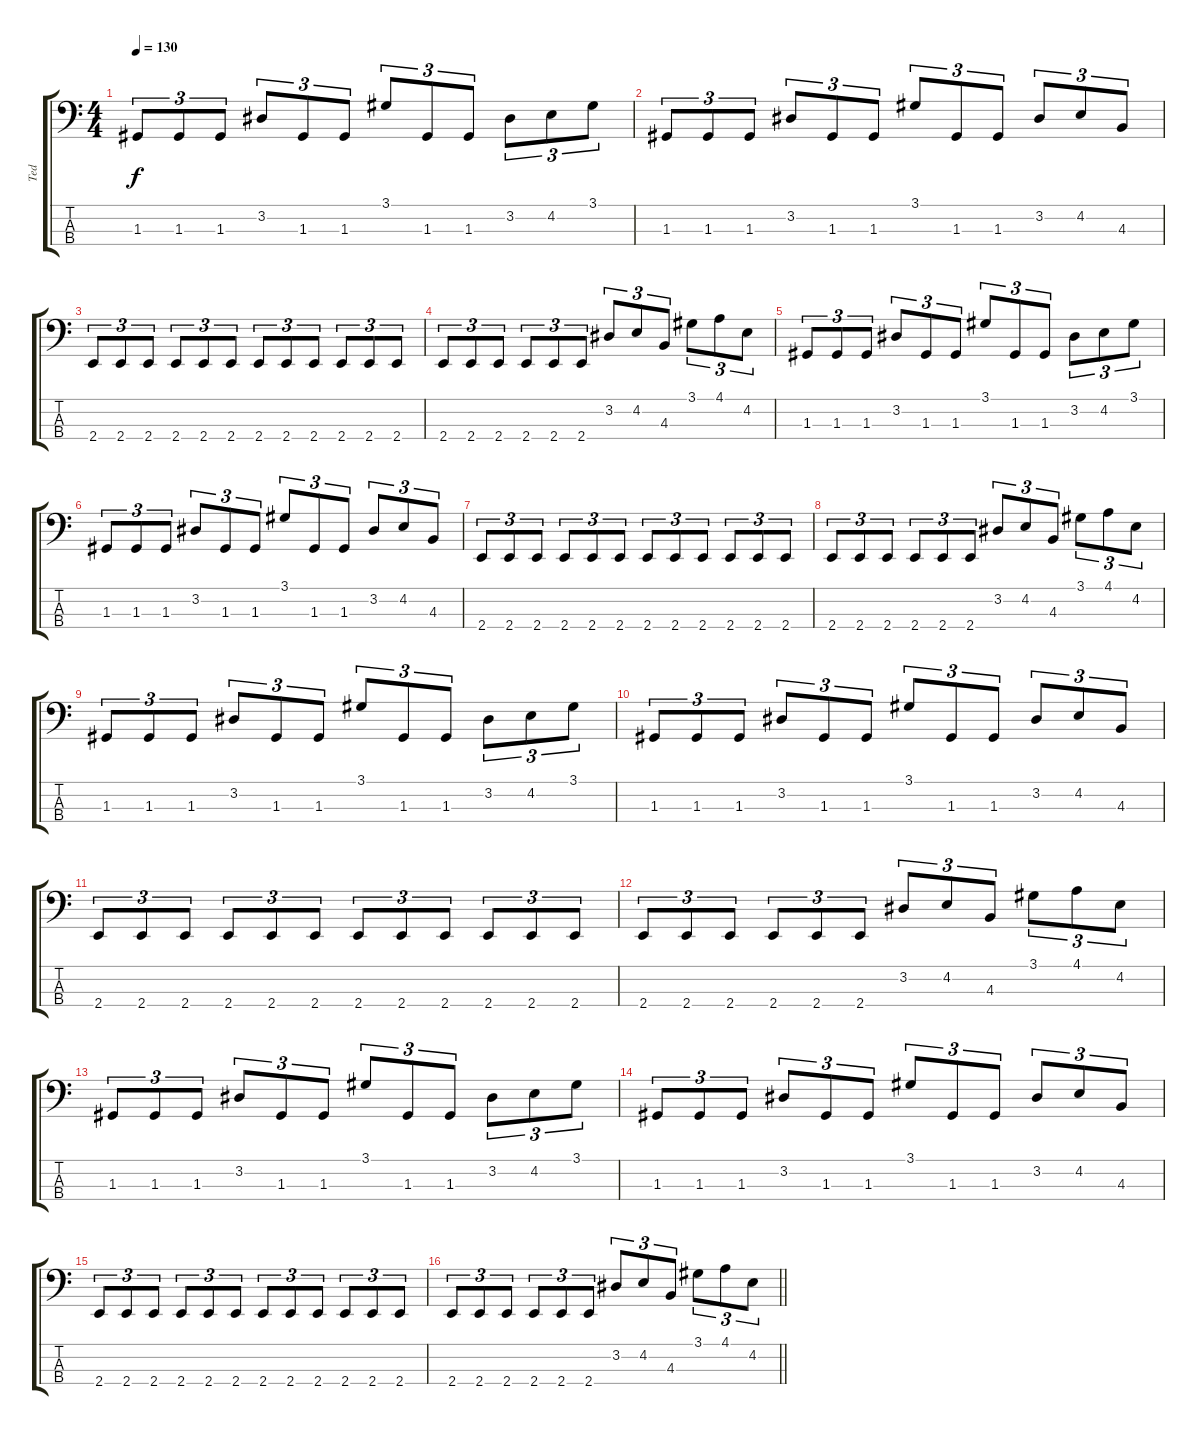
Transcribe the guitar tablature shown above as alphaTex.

\track ("Ted" "Ted") {instrument electricbassfinger}
\staff {score tabs}
\tuning (F2 C2 G1 D1) {hide}
\ts (4 4)
\tempo 130
\clef f4
\ks c
1.3.8{tu (3 2) dy f} 1.3.8{tu (3 2)} 1.3.8{tu (3 2)} 3.2.8{tu (3 2)} 1.3.8{tu (3 2)} 1.3.8{tu (3 2)} 3.1.8{tu (3 2)} 1.3.8{tu (3 2)} 1.3.8{tu (3 2)} 3.2.8{tu (3 2)} 4.2.8{tu (3 2)} 3.1.8{tu (3 2)} |
1.3.8{tu (3 2)} 1.3.8{tu (3 2)} 1.3.8{tu (3 2)} 3.2.8{tu (3 2)} 1.3.8{tu (3 2)} 1.3.8{tu (3 2)} 3.1.8{tu (3 2)} 1.3.8{tu (3 2)} 1.3.8{tu (3 2)} 3.2.8{tu (3 2)} 4.2.8{tu (3 2)} 4.3.8{tu (3 2)} |
2.4.8{tu (3 2)} 2.4.8{tu (3 2)} 2.4.8{tu (3 2)} 2.4.8{tu (3 2)} 2.4.8{tu (3 2)} 2.4.8{tu (3 2)} 2.4.8{tu (3 2)} 2.4.8{tu (3 2)} 2.4.8{tu (3 2)} 2.4.8{tu (3 2)} 2.4.8{tu (3 2)} 2.4.8{tu (3 2)} |
2.4.8{tu (3 2)} 2.4.8{tu (3 2)} 2.4.8{tu (3 2)} 2.4.8{tu (3 2)} 2.4.8{tu (3 2)} 2.4.8{tu (3 2)} 3.2.8{tu (3 2)} 4.2.8{tu (3 2)} 4.3.8{tu (3 2)} 3.1.8{tu (3 2)} 4.1.8{tu (3 2)} 4.2.8{tu (3 2)} |
1.3.8{tu (3 2)} 1.3.8{tu (3 2)} 1.3.8{tu (3 2)} 3.2.8{tu (3 2)} 1.3.8{tu (3 2)} 1.3.8{tu (3 2)} 3.1.8{tu (3 2)} 1.3.8{tu (3 2)} 1.3.8{tu (3 2)} 3.2.8{tu (3 2)} 4.2.8{tu (3 2)} 3.1.8{tu (3 2)} |
1.3.8{tu (3 2)} 1.3.8{tu (3 2)} 1.3.8{tu (3 2)} 3.2.8{tu (3 2)} 1.3.8{tu (3 2)} 1.3.8{tu (3 2)} 3.1.8{tu (3 2)} 1.3.8{tu (3 2)} 1.3.8{tu (3 2)} 3.2.8{tu (3 2)} 4.2.8{tu (3 2)} 4.3.8{tu (3 2)} |
2.4.8{tu (3 2)} 2.4.8{tu (3 2)} 2.4.8{tu (3 2)} 2.4.8{tu (3 2)} 2.4.8{tu (3 2)} 2.4.8{tu (3 2)} 2.4.8{tu (3 2)} 2.4.8{tu (3 2)} 2.4.8{tu (3 2)} 2.4.8{tu (3 2)} 2.4.8{tu (3 2)} 2.4.8{tu (3 2)} |
2.4.8{tu (3 2)} 2.4.8{tu (3 2)} 2.4.8{tu (3 2)} 2.4.8{tu (3 2)} 2.4.8{tu (3 2)} 2.4.8{tu (3 2)} 3.2.8{tu (3 2)} 4.2.8{tu (3 2)} 4.3.8{tu (3 2)} 3.1.8{tu (3 2)} 4.1.8{tu (3 2)} 4.2.8{tu (3 2)} |
1.3.8{tu (3 2)} 1.3.8{tu (3 2)} 1.3.8{tu (3 2)} 3.2.8{tu (3 2)} 1.3.8{tu (3 2)} 1.3.8{tu (3 2)} 3.1.8{tu (3 2)} 1.3.8{tu (3 2)} 1.3.8{tu (3 2)} 3.2.8{tu (3 2)} 4.2.8{tu (3 2)} 3.1.8{tu (3 2)} |
1.3.8{tu (3 2)} 1.3.8{tu (3 2)} 1.3.8{tu (3 2)} 3.2.8{tu (3 2)} 1.3.8{tu (3 2)} 1.3.8{tu (3 2)} 3.1.8{tu (3 2)} 1.3.8{tu (3 2)} 1.3.8{tu (3 2)} 3.2.8{tu (3 2)} 4.2.8{tu (3 2)} 4.3.8{tu (3 2)} |
2.4.8{tu (3 2)} 2.4.8{tu (3 2)} 2.4.8{tu (3 2)} 2.4.8{tu (3 2)} 2.4.8{tu (3 2)} 2.4.8{tu (3 2)} 2.4.8{tu (3 2)} 2.4.8{tu (3 2)} 2.4.8{tu (3 2)} 2.4.8{tu (3 2)} 2.4.8{tu (3 2)} 2.4.8{tu (3 2)} |
2.4.8{tu (3 2)} 2.4.8{tu (3 2)} 2.4.8{tu (3 2)} 2.4.8{tu (3 2)} 2.4.8{tu (3 2)} 2.4.8{tu (3 2)} 3.2.8{tu (3 2)} 4.2.8{tu (3 2)} 4.3.8{tu (3 2)} 3.1.8{tu (3 2)} 4.1.8{tu (3 2)} 4.2.8{tu (3 2)} |
1.3.8{tu (3 2)} 1.3.8{tu (3 2)} 1.3.8{tu (3 2)} 3.2.8{tu (3 2)} 1.3.8{tu (3 2)} 1.3.8{tu (3 2)} 3.1.8{tu (3 2)} 1.3.8{tu (3 2)} 1.3.8{tu (3 2)} 3.2.8{tu (3 2)} 4.2.8{tu (3 2)} 3.1.8{tu (3 2)} |
1.3.8{tu (3 2)} 1.3.8{tu (3 2)} 1.3.8{tu (3 2)} 3.2.8{tu (3 2)} 1.3.8{tu (3 2)} 1.3.8{tu (3 2)} 3.1.8{tu (3 2)} 1.3.8{tu (3 2)} 1.3.8{tu (3 2)} 3.2.8{tu (3 2)} 4.2.8{tu (3 2)} 4.3.8{tu (3 2)} |
2.4.8{tu (3 2)} 2.4.8{tu (3 2)} 2.4.8{tu (3 2)} 2.4.8{tu (3 2)} 2.4.8{tu (3 2)} 2.4.8{tu (3 2)} 2.4.8{tu (3 2)} 2.4.8{tu (3 2)} 2.4.8{tu (3 2)} 2.4.8{tu (3 2)} 2.4.8{tu (3 2)} 2.4.8{tu (3 2)} |
\barLineRight lightlight
2.4.8{tu (3 2)} 2.4.8{tu (3 2)} 2.4.8{tu (3 2)} 2.4.8{tu (3 2)} 2.4.8{tu (3 2)} 2.4.8{tu (3 2)} 3.2.8{tu (3 2)} 4.2.8{tu (3 2)} 4.3.8{tu (3 2)} 3.1.8{tu (3 2)} 4.1.8{tu (3 2)} 4.2.8{tu (3 2)}
